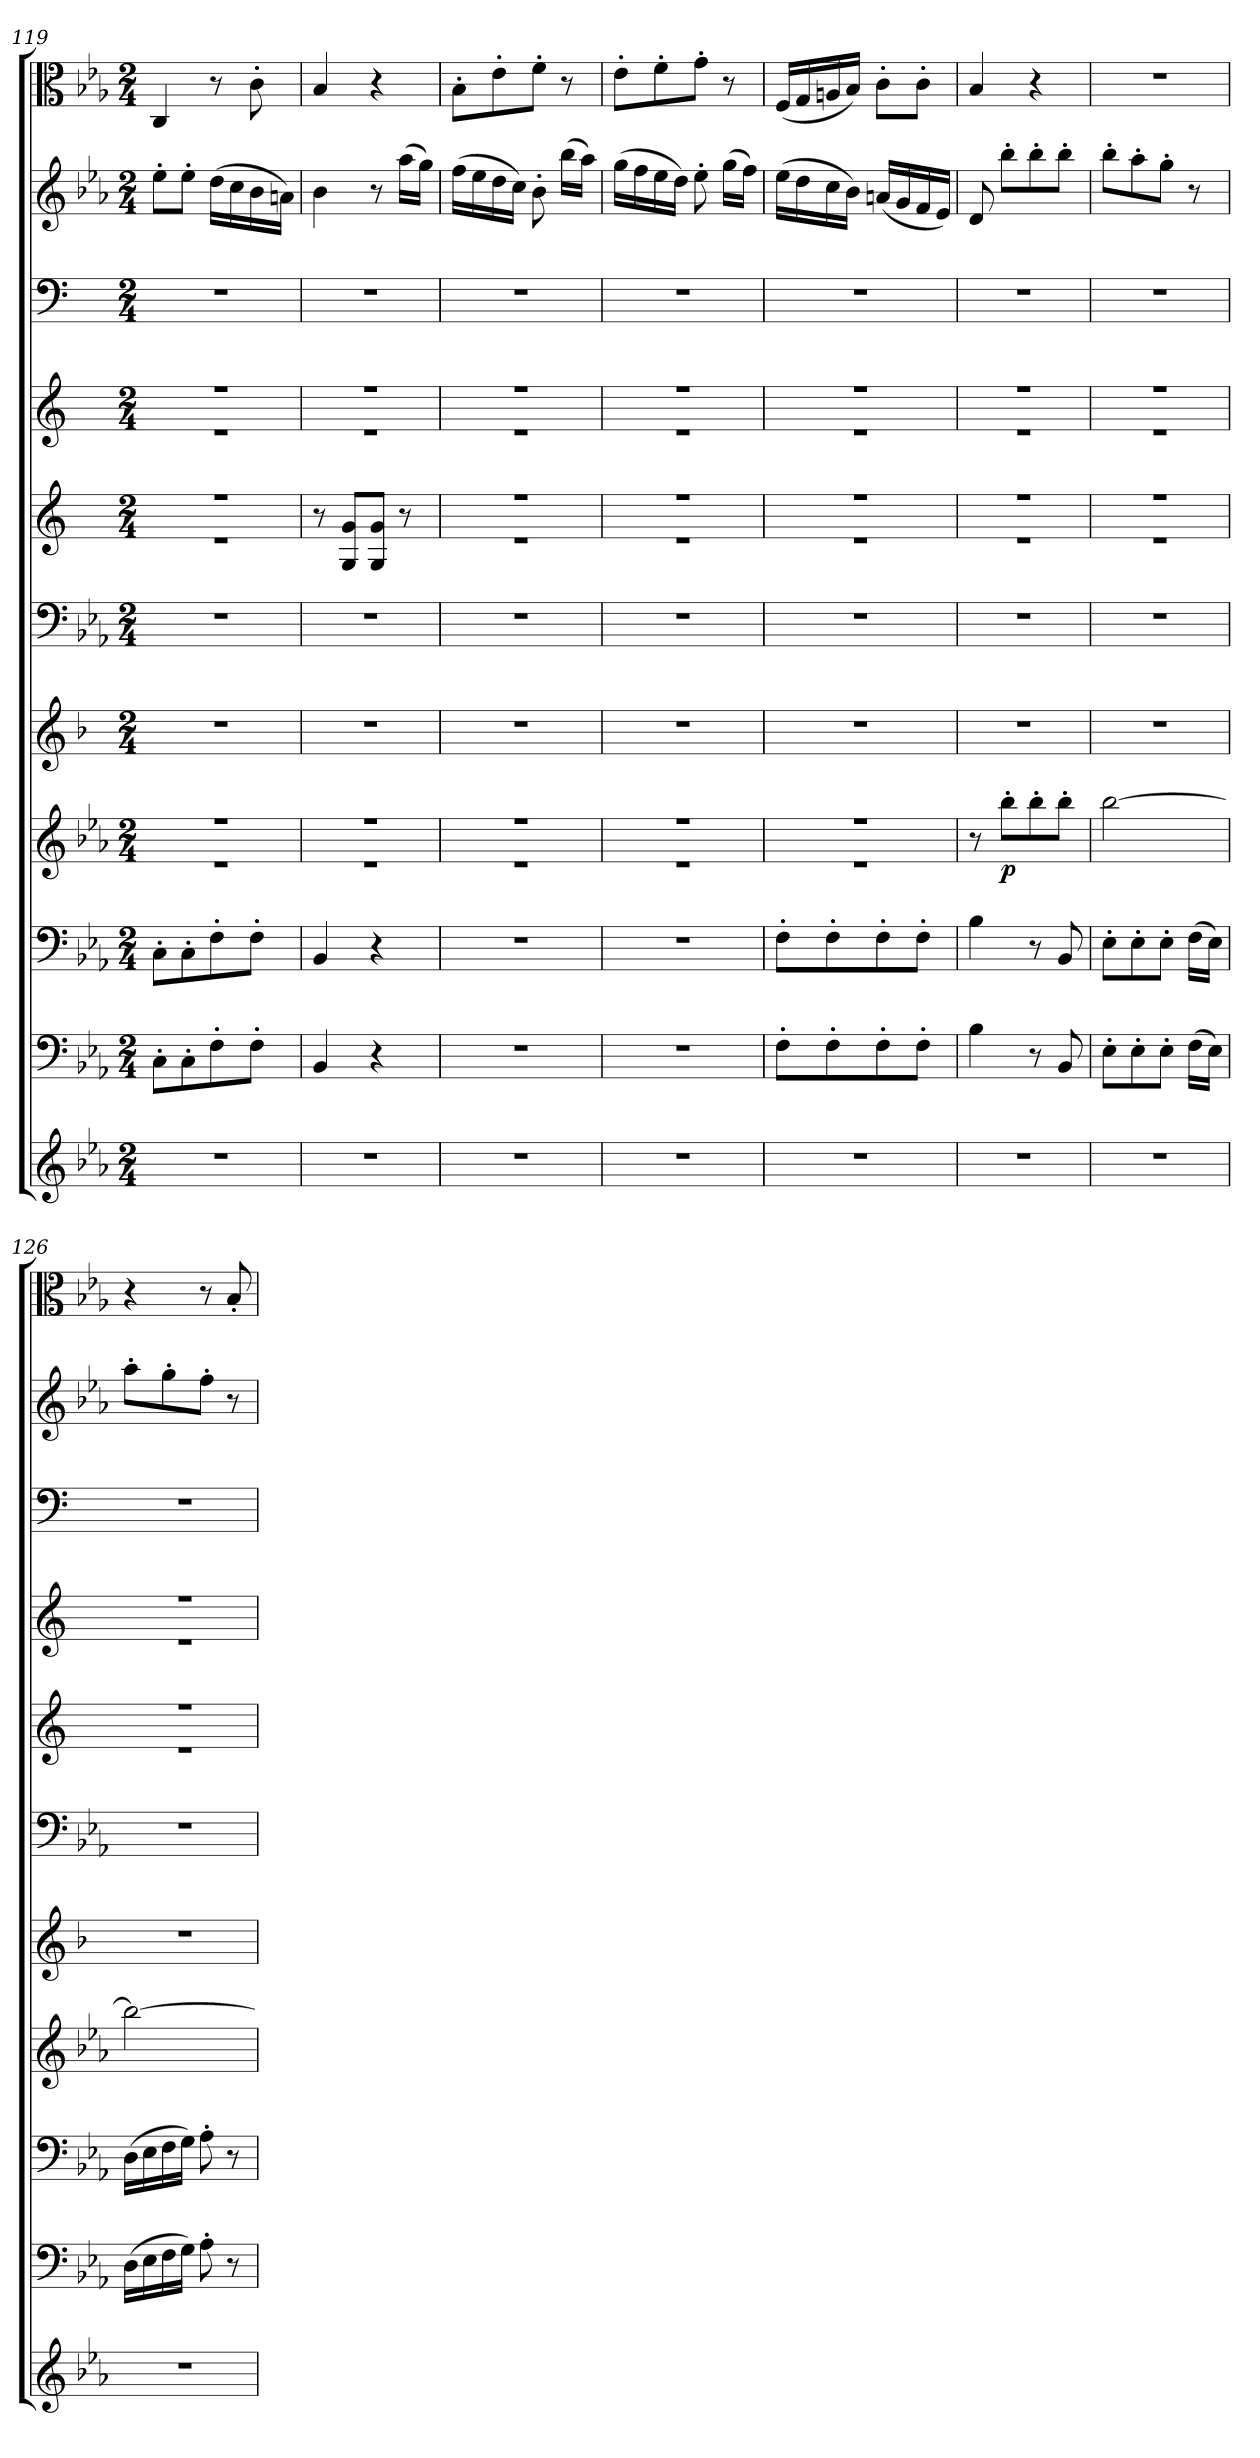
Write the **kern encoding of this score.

**kern	**kern	**kern	**kern	**dynam	**kern	**kern	**kern	**kern	**kern	**kern	**kern
*part11	*part10	*part9	*part8	*part8	*part7	*part6	*part5	*part4	*part3	*part2	*part1
*staff11	*staff10	*staff9	*staff8	*staff8	*staff7	*staff6	*staff5	*staff4	*staff3	*staff2	*staff1
*clefG2	*clefF4	*clefF4	*clefG2	*	*clefG2	*clefF4	*clefG2	*clefG2	*clefF4	*clefG2	*clefC3
*k[b-e-a-]	*k[b-e-a-]	*k[b-e-a-]	*k[b-e-a-]	*	*k[b-]	*k[b-e-a-]	*k[]	*k[]	*k[]	*k[b-e-a-]	*k[b-e-a-]
*E-:	*E-:	*E-:	*E-:	*	*	*E-:	*	*	*	*E-:	*E-:
*M2/4	*M2/4	*M2/4	*M2/4	*	*M2/4	*M2/4	*M2/4	*M2/4	*M2/4	*M2/4	*M2/4
=119	=119	=119	=119	=119	=119	=119	=119	=119	=119	=119	=119
*	*	*	*^	*	*	*	*^	*^	*	*	*
2r	8C'\L	8C'\L	2r	2r	.	2r	2r	2r	2r	2r	2r	2r	8ee-'\L	4C/
.	8C'\	8C'\	.	.	.	.	.	.	.	.	.	.	8ee-'\J	.
.	8F'\	8F'\	.	.	.	.	.	.	.	.	.	.	(16dd\LL	8r
.	.	.	.	.	.	.	.	.	.	.	.	.	16cc\	.
.	8F'\J	8F'\J	.	.	.	.	.	.	.	.	.	.	16b-\	8c'\
.	.	.	.	.	.	.	.	.	.	.	.	.	16an\JJ)	.
*	*	*	*	*	*	*	*	*v	*v	*	*	*	*	*
=120	=120	=120	=120	=120	=120	=120	=120	=120	=120	=120	=120	=120	=120
2r	4BB-/	4BB-/	2r	2r	.	2r	2r	8r	2r	2r	2r	4b-\	4B-/
.	.	.	.	.	.	.	.	8G/ 8g/L	.	.	.	.	.
.	4r	4r	.	.	.	.	.	8G/ 8g/J	.	.	.	8r	4r
.	.	.	.	.	.	.	.	8r	.	.	.	(16aa-\LL	.
.	.	.	.	.	.	.	.	.	.	.	.	16gg\JJ)	.
=121	=121	=121	=121	=121	=121	=121	=121	=121	=121	=121	=121	=121	=121
*	*	*	*	*	*	*	*	*^	*	*	*	*	*
2r	2r	2r	2r	2r	.	2r	2r	2r	2r	2r	2r	2r	(16ff\LL	8B-'\L
.	.	.	.	.	.	.	.	.	.	.	.	.	16ee-\	.
.	.	.	.	.	.	.	.	.	.	.	.	.	16dd\	8e-'\
.	.	.	.	.	.	.	.	.	.	.	.	.	16cc\JJ)	.
.	.	.	.	.	.	.	.	.	.	.	.	.	8b-'\	8f'\J
.	.	.	.	.	.	.	.	.	.	.	.	.	(16bb-\LL	8r
.	.	.	.	.	.	.	.	.	.	.	.	.	16aa-\JJ)	.
=122	=122	=122	=122	=122	=122	=122	=122	=122	=122	=122	=122	=122	=122	=122
2r	2r	2r	2r	2r	.	2r	2r	2r	2r	2r	2r	2r	(16gg\LL	8e-'\L
.	.	.	.	.	.	.	.	.	.	.	.	.	16ff\	.
.	.	.	.	.	.	.	.	.	.	.	.	.	16ee-\	8f'\
.	.	.	.	.	.	.	.	.	.	.	.	.	16dd\JJ)	.
.	.	.	.	.	.	.	.	.	.	.	.	.	8ee-'\	8g'\J
.	.	.	.	.	.	.	.	.	.	.	.	.	(16gg\LL	8r
.	.	.	.	.	.	.	.	.	.	.	.	.	16ff\JJ)	.
=123	=123	=123	=123	=123	=123	=123	=123	=123	=123	=123	=123	=123	=123	=123
2r	8F'\L	8F'\L	2r	2r	.	2r	2r	2r	2r	2r	2r	2r	(16ee-\LL	(16F/LL
.	.	.	.	.	.	.	.	.	.	.	.	.	16dd\	16G/
.	8F'\	8F'\	.	.	.	.	.	.	.	.	.	.	16cc\	16An/
.	.	.	.	.	.	.	.	.	.	.	.	.	16b-\JJ)	16B-/JJ)
.	8F'\	8F'\	.	.	.	.	.	.	.	.	.	.	(16an/LL	8c'\L
.	.	.	.	.	.	.	.	.	.	.	.	.	16g/	.
.	8F'\J	8F'\J	.	.	.	.	.	.	.	.	.	.	16f/	8c'\J
.	.	.	.	.	.	.	.	.	.	.	.	.	16e-/JJ)	.
*	*	*	*v	*v	*	*	*	*	*	*	*	*	*	*
=124	=124	=124	=124	=124	=124	=124	=124	=124	=124	=124	=124	=124	=124
2r	4B-\	4B-\	8r	.	2r	2r	2r	2r	2r	2r	2r	8d/	4B-/
.	.	.	8bb-'\L	p	.	.	.	.	.	.	.	8bb-'\L	.
.	8r	8r	8bb-'\	.	.	.	.	.	.	.	.	8bb-'\	4r
.	8BB-/	8BB-/	8bb-'\J	.	.	.	.	.	.	.	.	8bb-'\J	.
=125	=125	=125	=125	=125	=125	=125	=125	=125	=125	=125	=125	=125	=125
2r	8E-'\L	8E-'\L	[2bb-\	.	2r	2r	2r	2r	2r	2r	2r	8bb-'\L	2r
.	8E-'\	8E-'\	.	.	.	.	.	.	.	.	.	8aa-'\	.
.	8E-'\J	8E-'\J	.	.	.	.	.	.	.	.	.	8gg'\J	.
.	(16F\LL	(16F\LL	.	.	.	.	.	.	.	.	.	8r	.
.	16E-\JJ)	16E-\JJ)	.	.	.	.	.	.	.	.	.	.	.
=126	=126	=126	=126	=126	=126	=126	=126	=126	=126	=126	=126	=126	=126
2r	(16D\LL	(16D\LL	2bb-\_	.	2r	2r	2r	2r	2r	2r	2r	8aa-'\L	4r
.	16E-\	16E-\	.	.	.	.	.	.	.	.	.	.	.
.	16F\	16F\	.	.	.	.	.	.	.	.	.	8gg'\	.
.	16G\JJ)	16G\JJ)	.	.	.	.	.	.	.	.	.	.	.
.	8A-'\	8A-'\	.	.	.	.	.	.	.	.	.	8ff'\J	8r
.	8r	8r	.	.	.	.	.	.	.	.	.	8r	8B-'/
*	*	*	*	*	*	*	*v	*v	*	*	*	*	*
*	*	*	*	*	*	*	*	*v	*v	*	*	*
=	=	=	=	=	=	=	=	=	=	=	=
*-	*-	*-	*-	*-	*-	*-	*-	*-	*-	*-	*-
